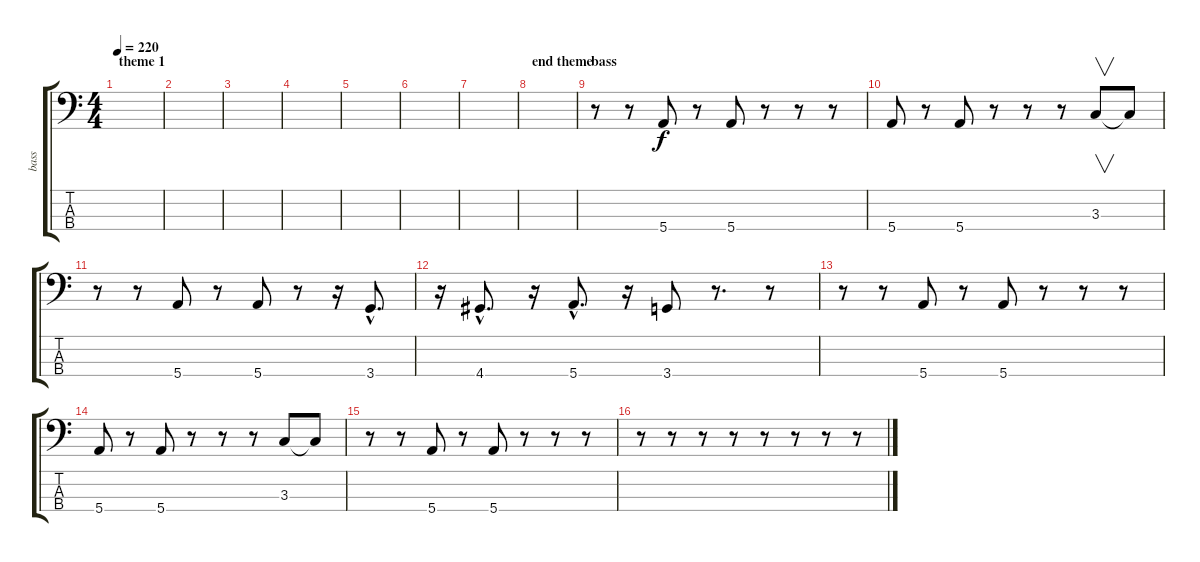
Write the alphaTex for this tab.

\track ("bass" "bass") {instrument electricbasspick}
\staff {score tabs}
\tuning (G2 D2 A1 E1) {hide}
\ts (4 4)
\section ("" "theme 1")
\tempo 220
\clef f4
\ks c
|
|
|
|
|
|
|
\section ("" "end theme")
|
\section ("" "bass")
r.8 r.8 5.4.8 r.8 5.4.8 r.8 r.8 r.8 |
5.4.8 r.8 5.4.8 r.8 r.8 r.8 3.3.8{v} 3.3{t}.8 |
r.8 r.8 5.4.8 r.8 5.4.8 r.8 r.16 3.4{hac}.8{d} |
r.16 4.4{hac}.8{d} r.16 5.4{hac}.8{d} r.16 3.4.8 r.8{d} r.8 |
r.8 r.8 5.4.8 r.8 5.4.8 r.8 r.8 r.8 |
5.4.8 r.8 5.4.8 r.8 r.8 r.8 3.3.8 3.3{t}.8 |
r.8 r.8 5.4.8 r.8 5.4.8 r.8 r.8 r.8 |
r.8 r.8 r.8 r.8 r.8 r.8 r.8 r.8
